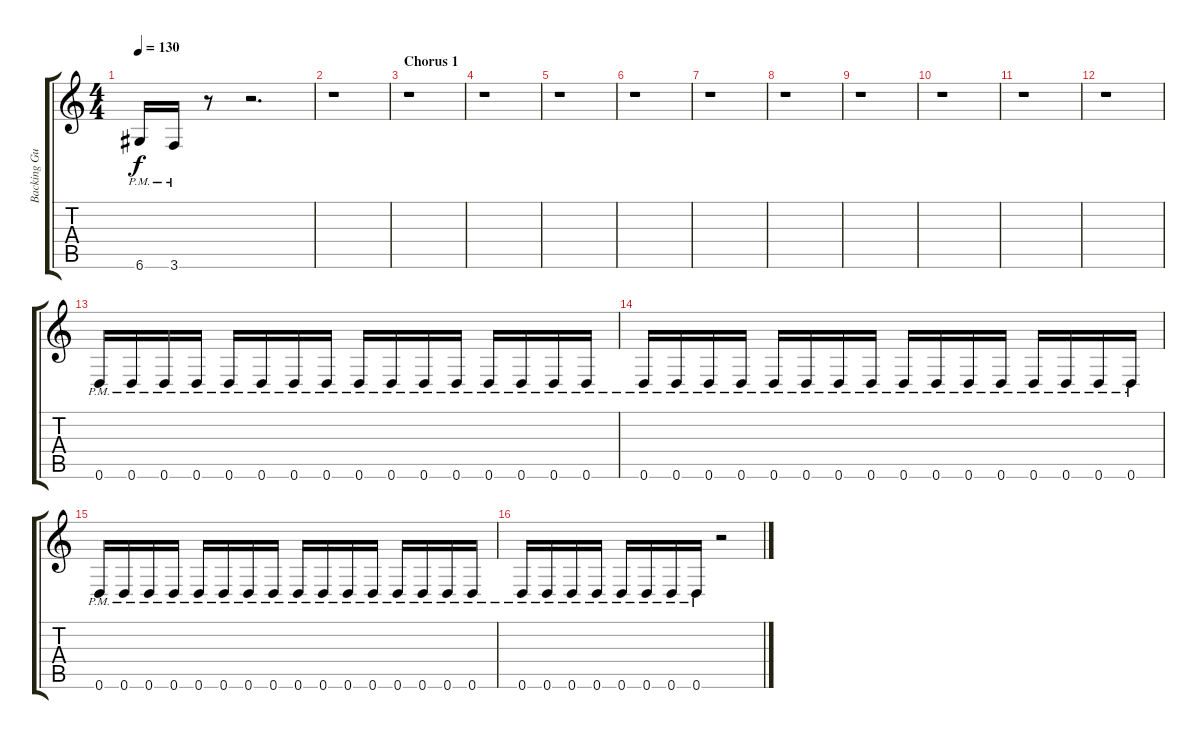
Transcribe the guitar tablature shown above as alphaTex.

\track ("Backing Guitar 1" "Backing Gu") {instrument distortionguitar}
\staff {score tabs}
\tuning (E4 B3 G3 D3 A2 D2) {hide}
\ts (4 4)
\tempo 130
\clef g2
\ks c
6.6{pm}.16{dy f} 3.6{pm}.16 r.8 r.2{d} |
r.1 |
\section ("" "Chorus 1")
r.1 |
r.1 |
r.1 |
r.1 |
r.1 |
r.1 |
r.1 |
r.1 |
r.1 |
r.1 |
0.6{pm}.16 0.6{pm}.16 0.6{pm}.16 0.6{pm}.16 0.6{pm}.16 0.6{pm}.16 0.6{pm}.16 0.6{pm}.16 0.6{pm}.16 0.6{pm}.16 0.6{pm}.16 0.6{pm}.16 0.6{pm}.16 0.6{pm}.16 0.6{pm}.16 0.6{pm}.16 |
0.6{pm}.16 0.6{pm}.16 0.6{pm}.16 0.6{pm}.16 0.6{pm}.16 0.6{pm}.16 0.6{pm}.16 0.6{pm}.16 0.6{pm}.16 0.6{pm}.16 0.6{pm}.16 0.6{pm}.16 0.6{pm}.16 0.6{pm}.16 0.6{pm}.16 0.6{pm}.16 |
0.6{pm}.16 0.6{pm}.16 0.6{pm}.16 0.6{pm}.16 0.6{pm}.16 0.6{pm}.16 0.6{pm}.16 0.6{pm}.16 0.6{pm}.16 0.6{pm}.16 0.6{pm}.16 0.6{pm}.16 0.6{pm}.16 0.6{pm}.16 0.6{pm}.16 0.6{pm}.16 |
0.6{pm}.16 0.6{pm}.16 0.6{pm}.16 0.6{pm}.16 0.6{pm}.16 0.6{pm}.16 0.6{pm}.16 0.6{pm}.16 r.2
